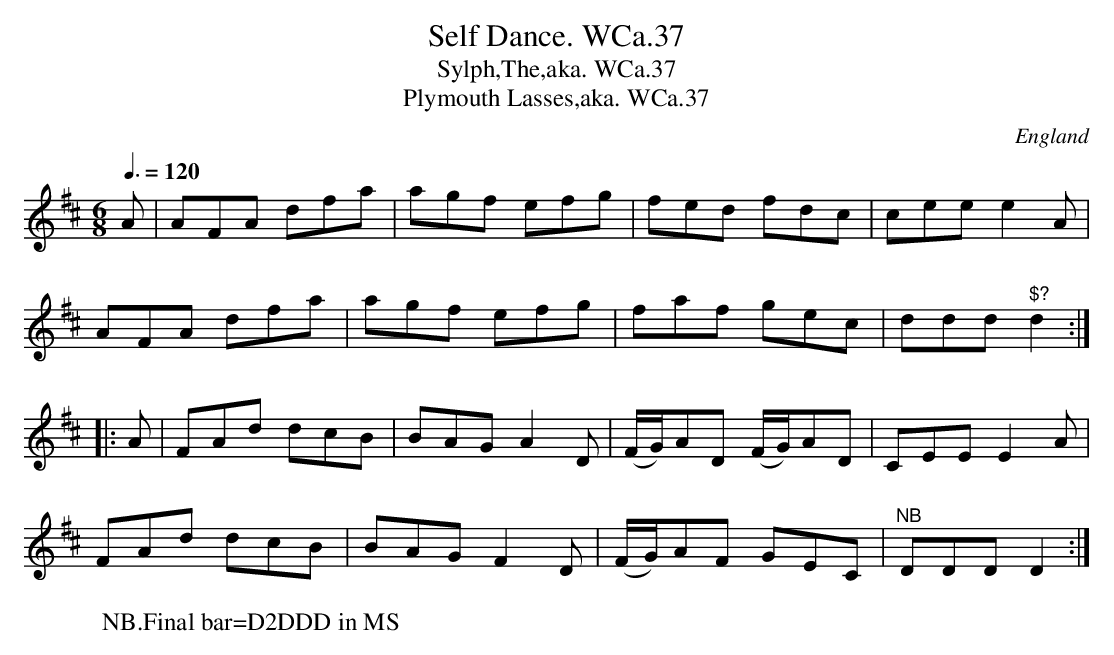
X:1
T:Self Dance. WCa.37
T:Sylph,The,aka. WCa.37
T:Plymouth Lasses,aka. WCa.37
M:6/8
L:1/8
Q:3/8=120
O:England
notC:"Wm Calvert Book 1812"
K:D major
A|AFA dfa|agf efg|fed fdc|ceee2A|!
AFA dfa|agf efg|faf gec|ddd"^$?"d2:|!
|:A|FAd dcB|BAGA2D|(F/G/)AD (F/G/)AD |CEEE2A|!
FAd dcB|BAGF2D|(F/G/)AF GEC|"^NB"DDDD2:|
W:NB.Final bar=D2DDD in MS
